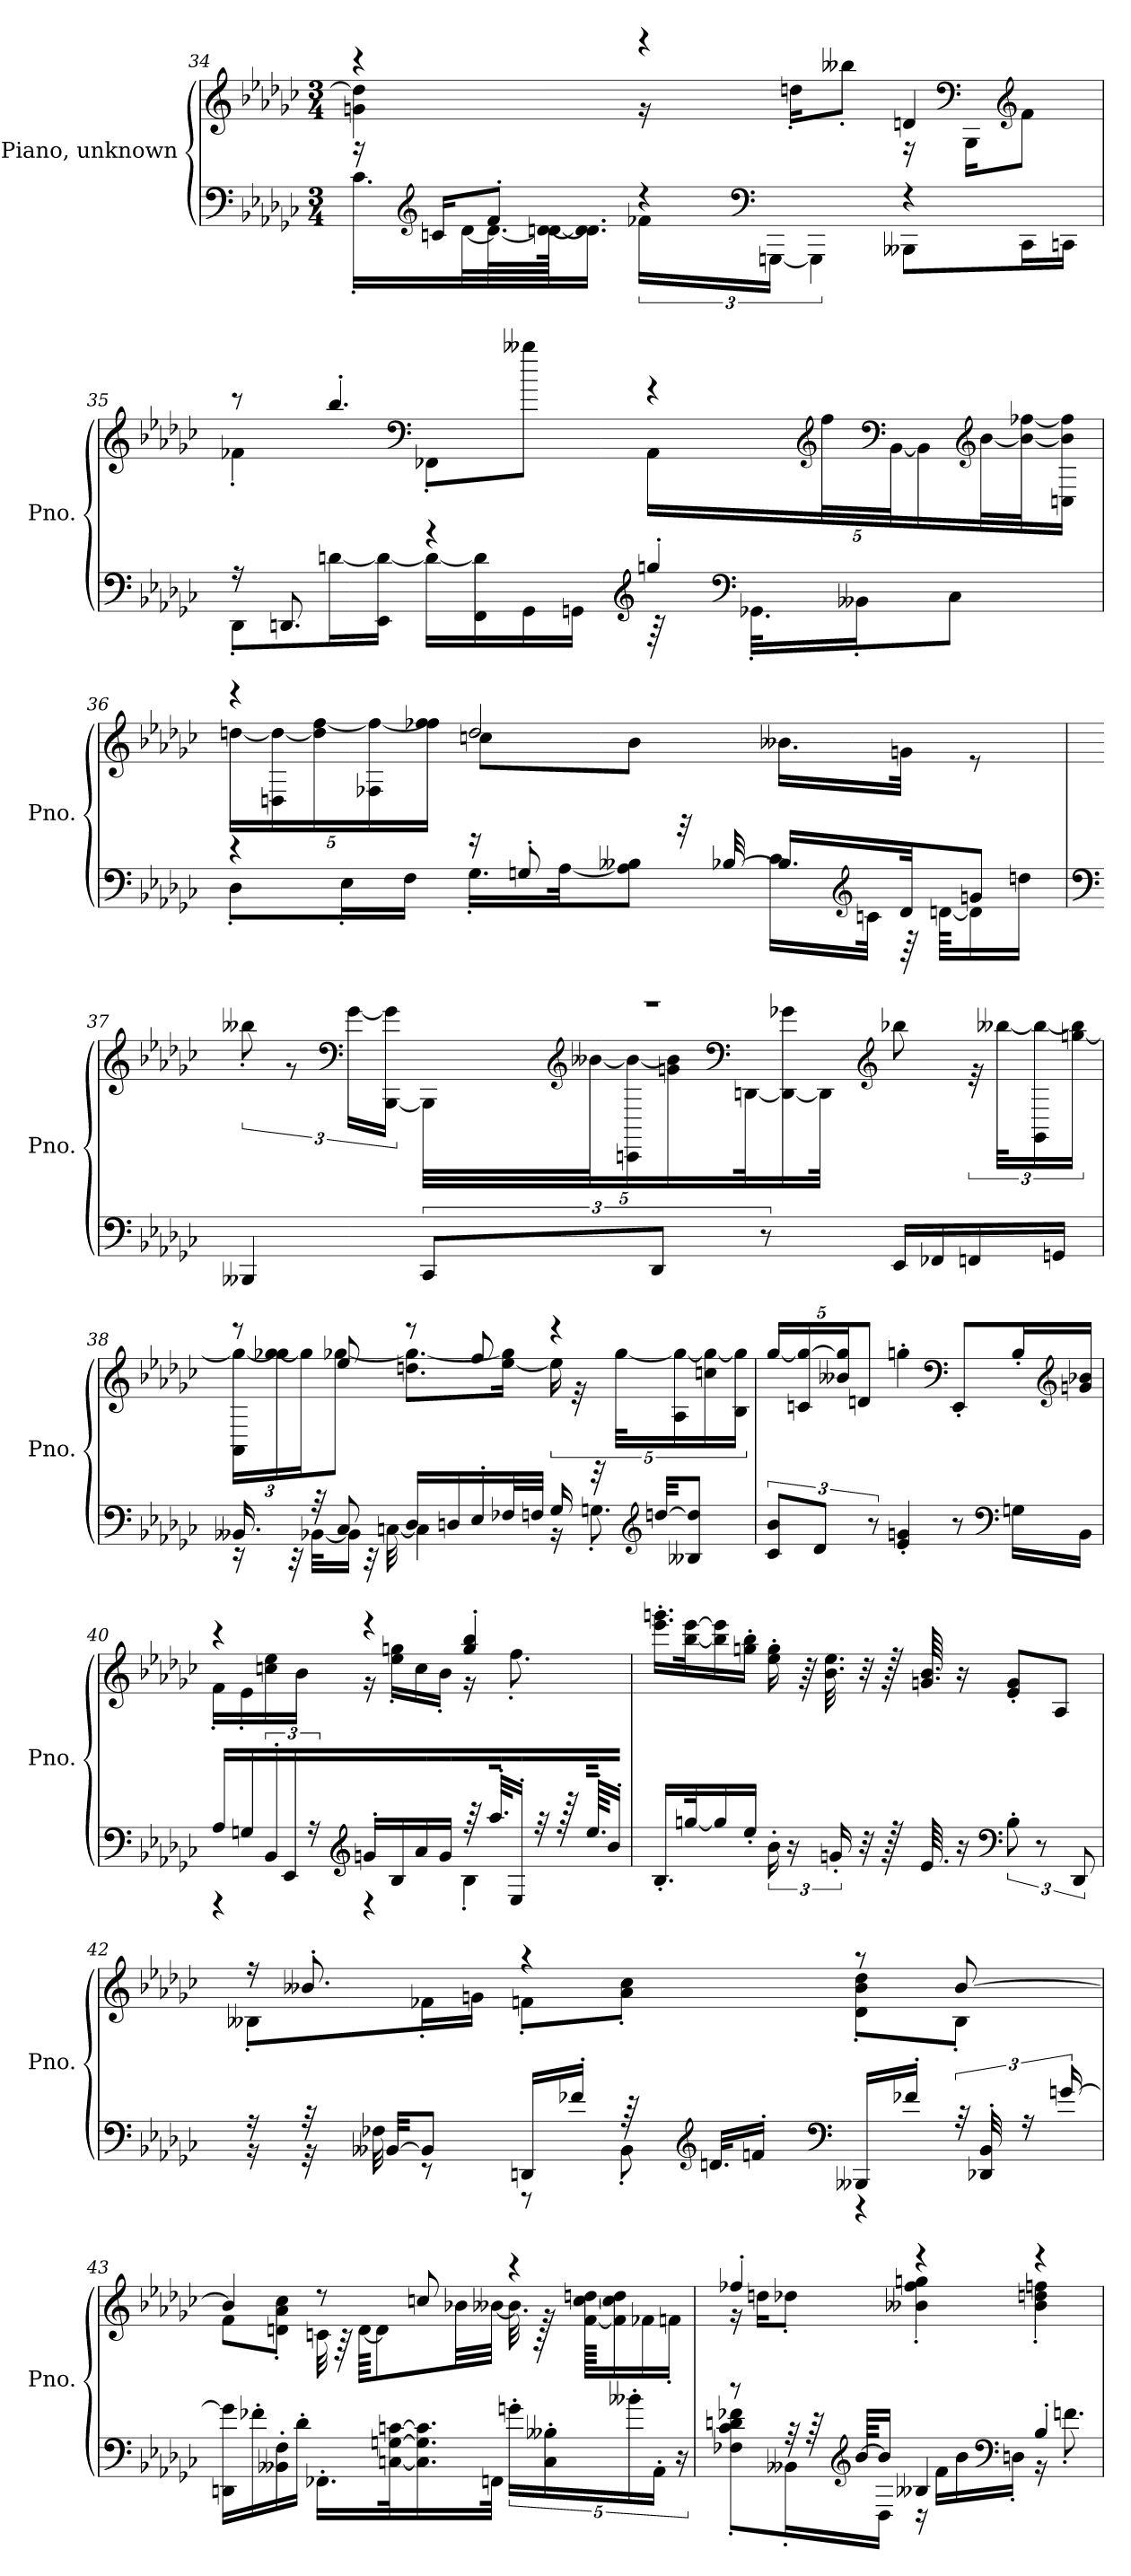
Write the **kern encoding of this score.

**kern	**kern
*part1	*part1
*staff2	*staff1
*I"Piano, unknown	*
*I'Pno.	*
!!LO:PB:g=z
*clefF4	*clefG2
*k[b-e-a-d-g-c-]	*k[b-e-a-d-g-c-]
*M3/4	*M3/4
=34	=34
*^	*^
16r	16.c-'\LL	4r	4gn\ 4dd\]
*clefG2	*	*	*
16cn/KL	.	.	.
.	[32d-\L	.	.
8f'/J	64.d-\L_	.	.
.	128d-\_ [128dn\JJK	.	.
.	16.d-\] 16.d\]JJ	.	.
4r	24f-X\LL	4r	16r
*clefF4	*	*	*
.	[24GGGn\JJ	.	.
.	.	.	16ddn'\KL
.	6GGG\]	.	.
.	.	.	8bb--X'\J
4r	8BBB--X\L	4dn/	16r
*	*	*clefF4	*
.	.	.	16BBB-\KL
*	*	*clefG2	*
.	16CC-\L	.	8f\J
.	16CCn\JJ	.	.
!!LO:LB:g=z	!!
=35	=35	=35	=35
16r	8DD-'\L	8r	4f-X'\
8.DDn/	.	.	.
.	[16dn\L	4.bb-'/	.
.	16EE-\ 16d\_JJ	.	.
*	*	*clefF4	*
4r	16d\LL_	.	8FF-X'\L
.	16FF\ 16d\]	.	.
.	16GG-\	.	8bb--X\J
.	16GGn\JJ	.	.
*clefG2	*	*	*
*	*	*	*Xbrackettup
4ggn'/	64r	4r	20AA-\LL
*clefF4	*	*	*
.	32.GG-X'\KLL	.	.
*	*	*clefG2	*
.	.	.	40ff\L
.	16BB--X'\J	.	.
*	*	*clefF4	*
.	.	.	[40BB-\J
.	.	.	20BB-\]
.	8C-\J	.	.
*	*	*clefG2	*
.	.	.	[40b-\L
.	.	.	40b-\_ [40ff-X\J
.	.	.	20Cn\ 20b-\] 20ff-\]JJ
!!LO:LB:g=z	!!
=36	=36	=36	=36
4r	8D-'\L	4r	[20ddn\LL
.	.	.	20Dn\ 20dd\_
.	.	.	20dd\] [20ff\
.	16E-'\L	.	.
.	.	.	20F-X\ 20ff\_
.	16F\JJ	.	.
.	.	.	20ff-X\ 20ff\]JJ
16r	16.G-'\LL	2dd/	8ccn\L
8Gn'/	.	.	.
.	[32A-\JK	.	.
.	8A-\] 8B--X\J	.	8b-\J
32r	.	.	.
[32B-X/	.	.	.
16.B-/LL]	16c-\LL	.	16.b--X\LL
*clefG2	*	*	*
.	32cn\JJk	.	.
32d-/JK	64r	.	32gn\JJk
.	[64dn\KKLL	.	.
8gn/J	16d\]	.	8r
.	16ddn\JJ	.	.
*v	*v	*	*
!!LO:LB:g=z	!!
=37	=37	=37
*clefF4	*	*
*	*	*brackettup
4BBB--X/	2.r	12bb--X'\
.	.	12r
*	*clefF4	*
.	.	[24g-\LL
.	.	[24BBB-\ 24g-\]JJ
*	*	*Xbrackettup
12CC-/L	.	40BBB-\LLL]
*	*clefG2	*
.	.	[40b--X\J
.	.	20CCn\ 20b--\_
12DD-/J	.	.
.	.	20gn\ 20b--\]
*	*clefF4	*
.	.	[40DDn\K
12r	.	.
.	.	20DD\_ 20g-X\
.	.	40DD\JJk]
*	*clefG2	*
16EE-/LL	.	8bb-X\
16FF-X/	.	.
*	*	*brackettup
16FFn/	.	48r
.	.	[48bb--X\KLL
.	.	24GG-\ 24bb--\_
16GGn/JJ	.	.
.	.	[24ggn\ 24bb--\]JJ
!!LO:LB:g=z	!!
=38	=38	=38
*^	*	*
*	*	*	*Xbrackettup
16.BB--X/	16r	8r	24AA-\ 24gg\_LL
.	.	.	[24gg-X\ 24gg\]
.	32r	.	.
.	.	.	24gg-\J]
32r	[32BB-X\KLL	.	.
8C-/	16BB-\JJ]	8ee-/	[8gg-X\J
.	32r	.	.
.	[32Cn\	.	.
16D-/LL	4C\]	8r	8.ddn\ 8.gg-\_L
16Dn/	.	.	.
16E-'/	.	8ff/	.
32F-X/L	.	.	[16ee-\ 16gg-\]Jk
32Fn/JJJ	.	.	.
*	*	*	*brackettup
16G-/	16r	4r	20ee-\]
.	.	.	40r
32r	8.Gn'\	.	.
.	.	.	[40gg-\KLL
*clefG2	*	*	*
[32ddn/KKL	.	.	.
.	.	.	20A-\ 20gg-\_
8B--X/ 8dd/]J	.	.	.
.	.	.	20ccn\ 20gg-\_
.	.	.	20B-\ 20gg-\]JJ
*v	*v	*	*
*	*v	*v
!!LO:LB:g=z
=39	=39
*	*Xbrackettup
12c-/ 12b-/L	[20gg-/LL
.	20cn/ 20gg-/_
12d-/J	.
.	20b--X/ 20gg-/]J
.	10dn/J
12r	.
4e-/' 4gn/'	4ggn'\
*	*clefF4
8r	8EE-'/L
*clefF4	*
16Gn\LL	16B-'/L
*	*clefG2
16BB-\JJ	16gn/ 16b-X/JJ
=40	=40
*^	*^
16A-/LL	4r	4r	16f'\LL
16Gn/	.	.	16e-'\
24BB-'/	.	.	16ccn\ 16ee-\
24EE-/JJ	.	.	.
.	.	.	16b-\JJ
24r	.	.	.
*clefG2	*	*	*
16gn'/LL	4r	4r	16r
16B-/	.	.	16ee-\' 16ggn\'LL
16a-/	.	.	16cc\
16g/JJ	.	.	16b-'\JJ
64r	4B-'\	4gg/' 4bb-/'	16r
32.aa-'/KLL	.	.	.
16E-'/JJ	.	.	8.ff'\
32r	.	.	.
128r	.	.	.
64.ee-'/KKLL	.	.	.
16b-'/JJ	.	.	.
*v	*v	*	*
*	*v	*v
!!LO:PB:g=z
=41	=41
16.B-'/LL	16.eee-\' 16.gggn\'LL
[32ggn/K	[32bb-\ [32eee-\K
16gg/]	16bb-\] 16eee-\]
16ee-'/JJ	16ggn\' 16bb-\'JJ
24b-'\	16ee-\' 16gg\'
24r	.
.	64r
.	32.b-\ 32.ee-\
24gn'/	.
32r	32r
128r	128r
64.e-/	64.gn/ 64.b-/
16r	16r
*clefF4	*
12B-'\	8e-/' 8g/'L
12r	.
.	8A-/J
12DD-/	.
!!LO:LB:g=z
=42	=42
*^	*^
16r	16r	16r	8B--X'\L
32r	32r	8.b--X'/	.
[32BB--X/KKL	32F-X\	.	.
8BB--/J]	8r	.	16f-X'\L
.	.	.	16gn\JJ
16DDn/LL	8r	4r	8fn'\L
16f-X'/JJ	.	.	.
64r	8BB--'\	.	8a-\' 8cc-\'J
*clefG2	*	*	*
32.dn/KLL	.	.	.
16fn'/JJ	.	.	.
*clefF4	*	*	*
16BBB--X/LL	4r	8r	8d-\' 8b--\' 8dd-\'L
16f-X'/JJ	.	.	.
48r	.	[8b--/	8B--'\J
48DD-X/' 48BB--/'	.	.	.
24r	.	.	.
[24gn/	.	.	.
*v	*v	*	*
!!LO:LB:g=z	!!
=43	=43	=43
16DDn\ 16g\]LL	4b--/]	8f\L
16f-X'\	.	.
16BB--X\' 16F\'	.	8dn\' 8a-\' 8cc-\'J
16d-'\JJ	.	.
16.FF-X'\LL	8r	32cn\
.	.	64r
.	.	[64d\KKKL
.	.	8d\]
[32Cn\ [32Gn\ [32cn\K	.	.
16.C\] 16.G\] 16.c\]	8ccn/	.
.	.	32b-X\LL
32FFn\JJk	.	[32b--X\JJJ
20gn'\LL	4r	32.b--\]
.	.	128r
20C\' 20B--X\'	.	.
.	.	[128f\ [128cc\ [128ddn\KKKLL
.	.	16f\] 16cc\] 16dd\]
20b--X'\	.	.
.	.	16f-X\
20AA-'\JJ	.	.
.	.	16fn'\JJ
20r	.	.
!!LO:LB:g=z	!!
=44	=44	=44
*^	*	*
8r	8F-X\' 8c-\' 8dn\' 8f-X\'L	4ff-X'/	16r
.	.	.	16ddn\KL
32r	16BB--X'\L	.	8dd-X'\J
64r	.	.	.
*clefG2	*	*	*
[64b-/KKLL	.	.	.
16b-/JJ]	16D-\JJ	.	.
4B--X/	16r	4r	4b--X\' 4ff-\' 4ggn\'
.	16f-\LL	.	.
.	16b-\	.	.
*clefF4	*	*	*
.	16Dn'\JJ	.	.
4B--'/	16r	4r	4b--\' 4ddn\' 4ffn\'
.	8.fn'\	.	.
*v	*v	*	*
*	*v	*v
=	=
*-	*-
